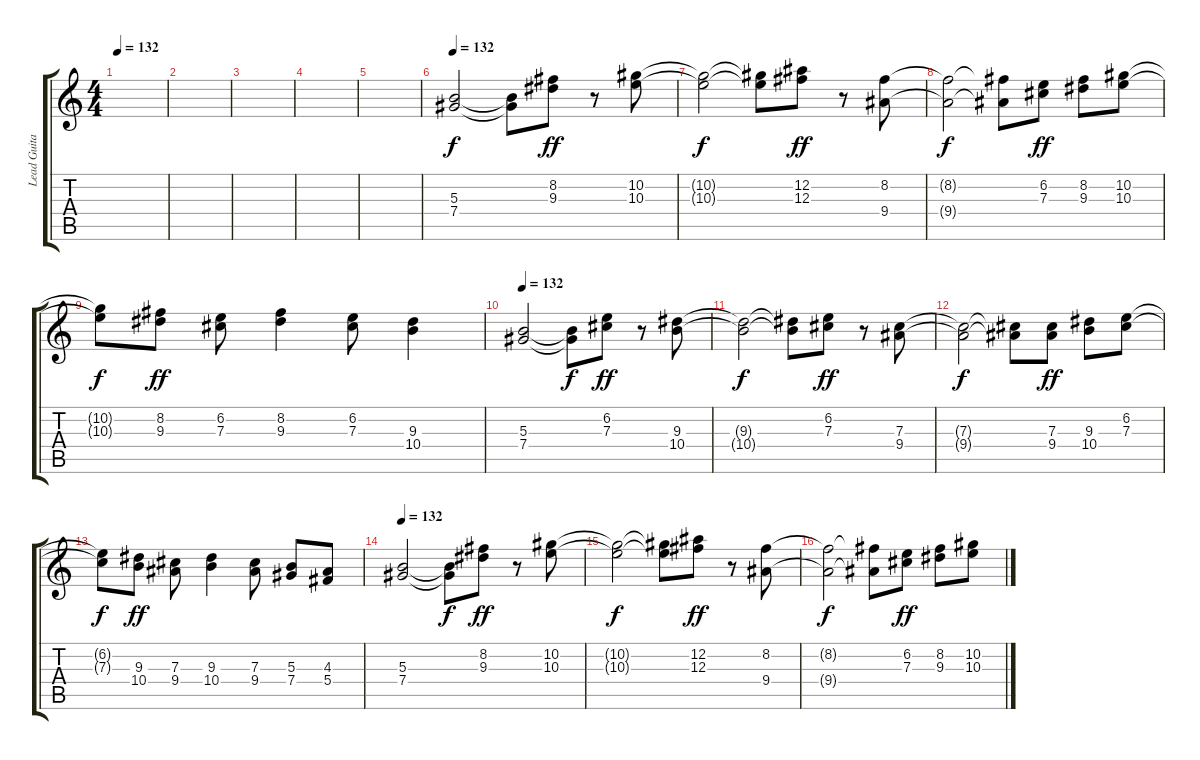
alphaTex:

\track ("Lead Guitar" "Lead Guita") {instrument distortionguitar}
\staff {score tabs}
\tuning (Eb4 Bb3 Gb3 Db3 Ab2 Eb2) {hide}
\ts (4 4)
\tempo 132
\clef g2
\ks c
|
|
|
|
|
\tempo 132
(5.3 7.4).2 (5.3{t} 7.4{t}).8{dy f} (8.2 9.3).8{dy ff} r.8 (10.2 10.3).8 |
(10.2{t} 10.3{t}).2{dy f} (10.2{t} 10.3{t}).8 (12.2 12.3).8{dy ff} r.8 (8.2 9.4).8 |
(8.2{t} 9.4{t}).2{dy f} (8.2{t} 9.4{t}).8 (6.2 7.3).8{dy ff} (8.2 9.3).8 (10.2 10.3).8 |
(10.2{t} 10.3{t}).8{dy f} (8.2 9.3).8{dy ff} (6.2 7.3).8 (8.2 9.3).4 (6.2 7.3).8 (9.3 10.4).4 |
\tempo 132
(5.3 7.4).2 (5.3{t} 7.4{t}).8{dy f} (6.2 7.3).8{dy ff} r.8 (9.3 10.4).8 |
(9.3{t} 10.4{t}).2{dy f} (9.3{t} 10.4{t}).8 (6.2 7.3).8{dy ff} r.8 (7.3 9.4).8 |
(7.3{t} 9.4{t}).2{dy f} (7.3{t} 9.4{t}).8 (7.3 9.4).8{dy ff} (9.3 10.4).8 (6.2 7.3).8 |
(6.2{t} 7.3{t}).8{dy f} (9.3 10.4).8{dy ff} (7.3 9.4).8 (9.3 10.4).4 (7.3 9.4).8 (5.3 7.4).8 (4.3 5.4).8 |
\tempo 132
(5.3 7.4).2 (5.3{t} 7.4{t}).8{dy f} (8.2 9.3).8{dy ff} r.8 (10.2 10.3).8 |
(10.2{t} 10.3{t}).2{dy f} (10.2{t} 10.3{t}).8 (12.2 12.3).8{dy ff} r.8 (8.2 9.4).8 |
(8.2{t} 9.4{t}).2{dy f} (8.2{t} 9.4{t}).8 (6.2 7.3).8{dy ff} (8.2 9.3).8 (10.2 10.3).8
